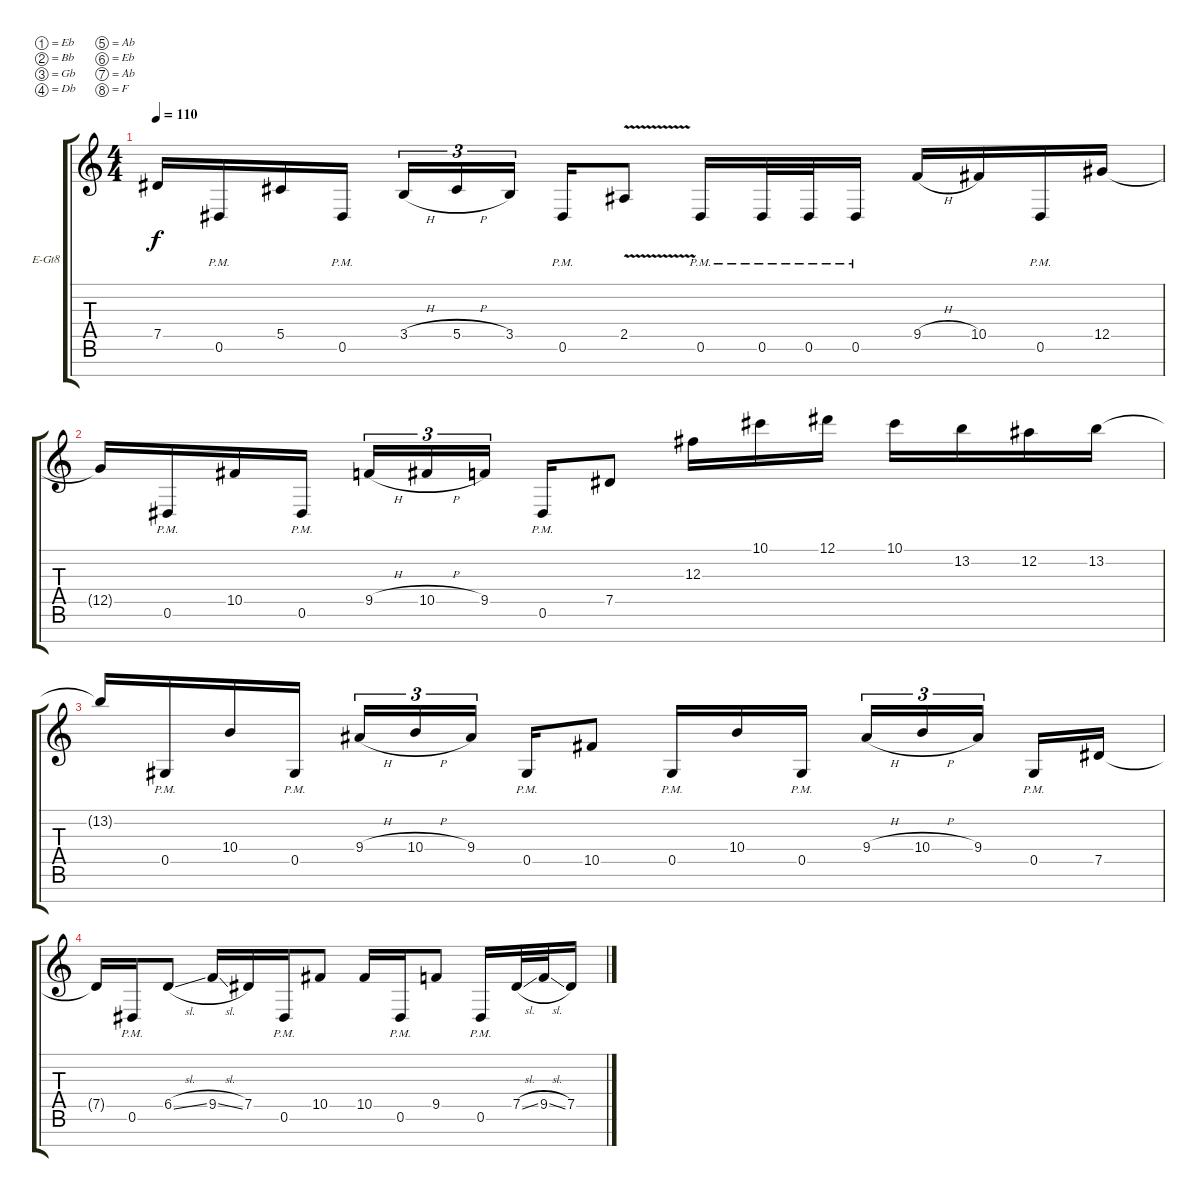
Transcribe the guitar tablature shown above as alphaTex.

\defaultSystemsLayout 4
\bracketExtendMode groupsimilarinstruments
\firstSystemTrackNameOrientation horizontal
\otherSystemsTrackNameOrientation horizontal
\track ("Electric Guitar" "E-Gt8") {instrument distortionguitar}
\staff {score tabs}
\tuning (Eb4 Bb3 Gb3 Db3 Ab2 Eb2 Ab1 F1)
\ts (4 4)
\tempo 110
\clef g2
\ks c
7.5.16{dy f} 0.6{pm}.16 5.5.16 0.6{pm}.16 3.5{h}.16{tu (3 2)} 5.5{h}.16{tu (3 2)} 3.5.16{tu (3 2)} 0.6{pm}.16 2.5{v}.8 0.6{pm}.16 0.6{pm}.32 0.6{pm}.32 0.6{pm}.16 9.5{h}.16 10.5.16 0.6{pm}.16 12.5.16 |
12.5{t}.16 0.6{pm}.16 10.5.16 0.6{pm}.16 9.5{h}.16{tu (3 2)} 10.5{h}.16{tu (3 2)} 9.5.16{tu (3 2)} 0.6{pm}.16 7.5.8 12.3.16 10.1.16 12.1.16 10.1.16 13.2.16 12.2.16 13.2.16 |
13.2{t}.16 0.5{pm}.16 10.4.16 0.5{pm}.16 9.4{h}.16{tu (3 2)} 10.4{h}.16{tu (3 2)} 9.4.16{tu (3 2)} 0.5{pm}.16 10.5.8 0.5{pm}.16 10.4.16 0.5{pm}.16 9.4{h}.16{tu (3 2)} 10.4{h}.16{tu (3 2)} 9.4.16{tu (3 2)} 0.5{pm}.16 7.5.16 |
7.5{t}.16 0.6{pm}.16 6.5{sl}.8 9.5{sl}.16 7.5.16 0.6{pm}.16 10.5.8 10.5.16 0.6{pm}.16 9.5.8 0.6{pm}.16 7.5{sl}.32 9.5{sl}.32 7.5.16
